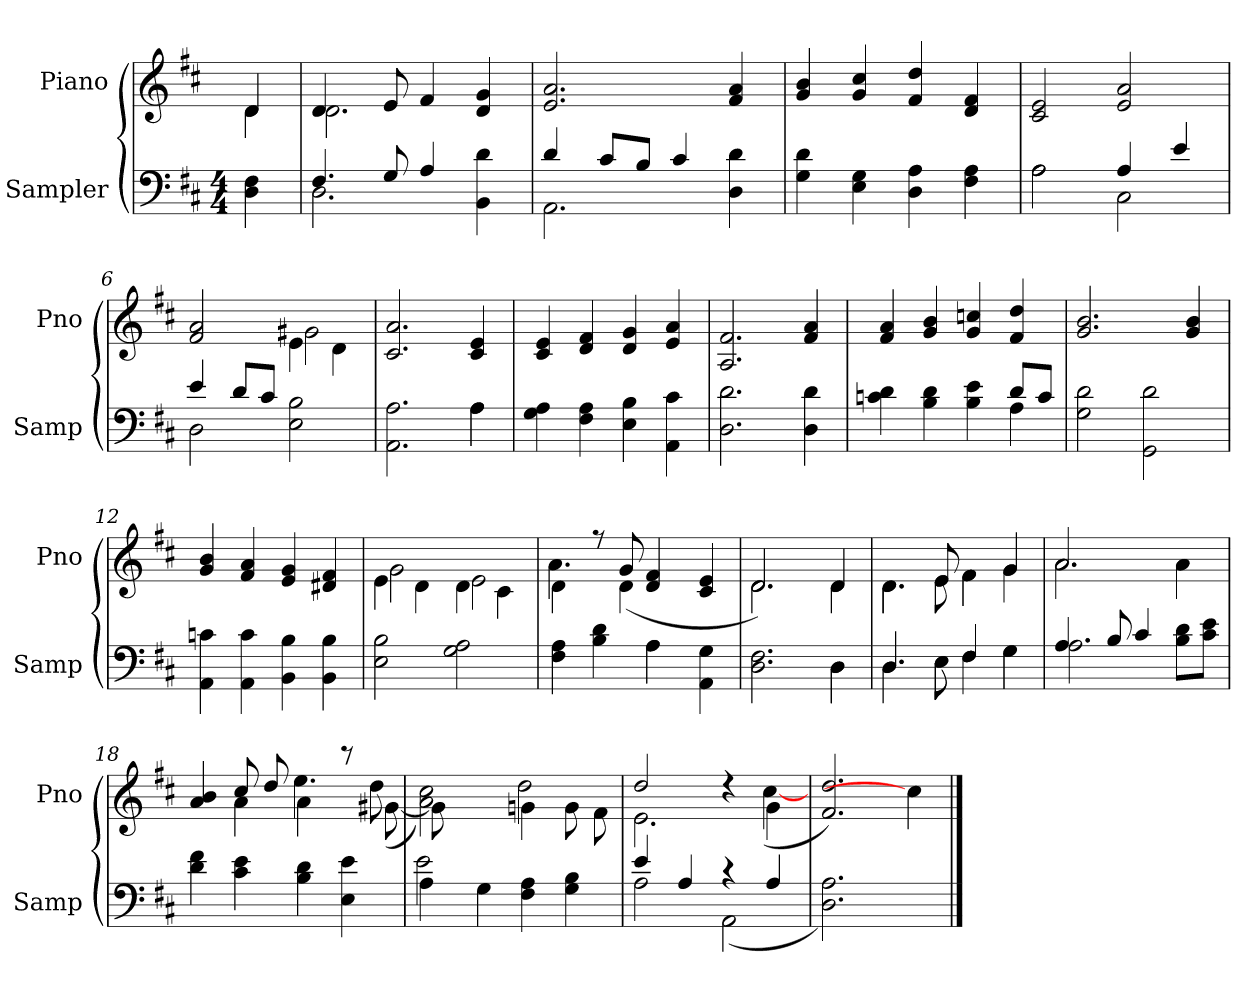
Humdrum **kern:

**kern	**kern
*part2	*part1
*staff2	*staff1
*I"Sampler	*I"Piano
*I'Samp	*I'Pno
*clefF4	*clefG2
*k[f#c#]	*k[f#c#]
*D:	*D:
*M4/4	*
=1	=1
*	*^
4D 4F#	4d/	4d
=2	=2	=2
*^	*	*
4.F#/	2.D	4.d/	2.d
8G/	.	8e/	.
4A/	.	4f#/	.
4BB 4d	4ryy	4d 4g	4ryy
*	*	*v	*v
=3	=3	=3
4d/	2.AA	2.e 2.a
8c#/L	.	.
8B/J	.	.
4c#/	.	.
4D 4d	4ryy	4f# 4a
*v	*v	*
=4	=4
4G 4d	4g 4b
4E 4G	4g 4cc#
4D 4A	4f# 4dd
4F# 4A	4d 4f#
=5	=5
*^	*
2A\	2A	2c# 2e
4A/	2C#	2e 2a
4e/	.	.
=6	=6	=6
*	*	*^
4e/	2D	2f# 2a	2ryy
8d/L	.	.	.
8c#/J	.	.	.
2E 2B	2ryy	4e\	2g#X
.	.	4d\	.
*	*	*v	*v
=7	=7	=7
2.AA 2.A	2.ryy	2.c# 2.a
4A\	4A	4c# 4e
*v	*v	*
=8	=8
4G 4A	4c# 4e
4F# 4A	4d 4f#
4E 4B	4d 4g
4AA 4c#	4e 4a
=9	=9
2.D 2.d	2.A 2.f#
4D 4d	4f# 4a
=10	=10
*^	*
4cn 4d	2.ryy	4f# 4a
4B 4d	.	4g 4b
4B 4e	.	4g 4ccn
8d/L	4A	4f# 4dd
8c/J	.	.
*v	*v	*
=11	=11
2G 2d	2.g 2.b
2GG 2d	.
.	4g 4b
=12	=12
4AA\ 4cn\	4g 4b
4AA\ 4c\	4f# 4a
4BB\ 4B\	4e 4g
4BB\ 4B\	4d#X 4f#
=13	=13
*	*^
2E\ 2B\	4e\	2g
.	4d\	.
2G\ 2A\	4d\	2e
.	4c#\	.
=14	=14	=14
*^	*	*
4F#\ 4A\	2ryy	4d\	4.a
4B\ 4d\	.	8r	.
.	.	8g/	(4d
4A\	4A	4d 4f#	.
.	.	.	4.ryy
4AA 4G	4ryy	4c# 4e	.
=15	=15	=15	=15
2.D 2.F#	2.ryy	2.d/)	2.d
4D\	4D	4d/	4d
=16	=16	=16	=16
4.D/	4.D	4.d\	4.d
8E\	8E	8e/	8e
4F#/	4F#	4f#\	4f#
4G\	4G	4g/	4g
=17	=17	=17	=17
4.A/	2.A	2.a/	2.a
8B/	.	.	.
4c#/	.	.	.
8B\ 8d\L	4ryy	4a\	4a
8c#\ 8e\J	.	.	.
*v	*v	*	*
=18	=18	=18
4d 4f#	4a 4b	4ryy
4c# 4e	8cc#/	4a
.	8dd/	.
4B 4d	4a\	4.ee
4E 4e	8r	.
.	8dd\	([8g#X
=19	=19	=19
*^	*	*
4A\	2e	2a\ 2cc#\)	8g#]
.	.	.	4.ryy
4G\	.	.	.
4F# 4A	2ryy	4g\	2dd
4G 4B	.	8g\	.
.	.	8f#\	.
=20	=20	=20	=20
4e/	2A	2dd/	2.e
4A	.	.	.
4r	(2AA	4r	.
4A/	.	4g\	([4cc#
*v	*v	*	*
*	*v	*v
=21	=21
2.D 2.A)	2.f# 2.dd)
4ryy	4cc#]
==	==
*-	*-
